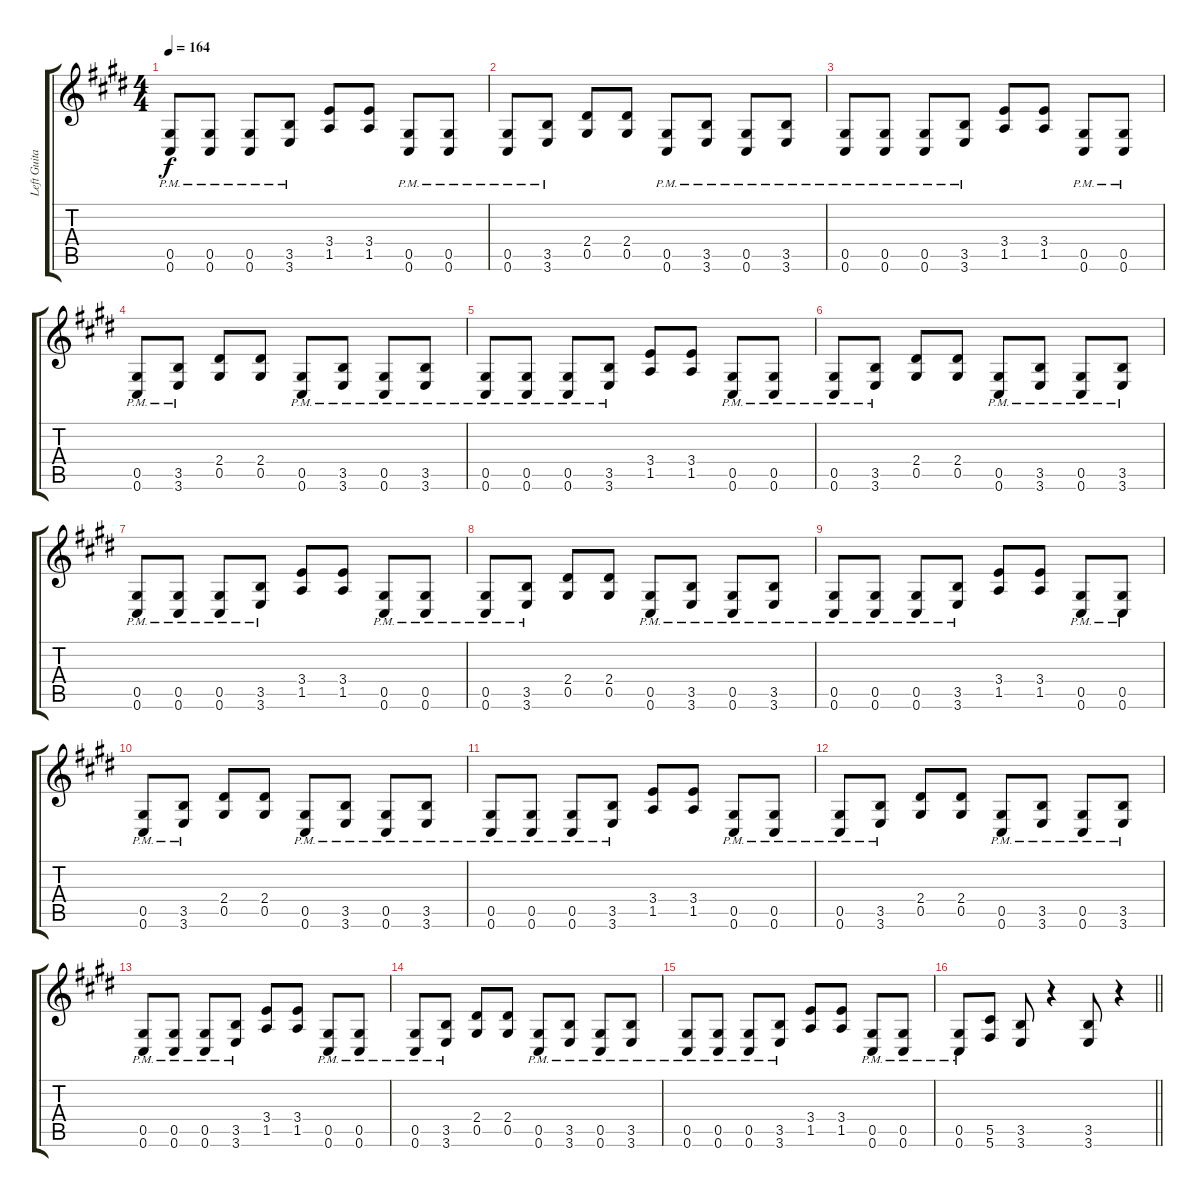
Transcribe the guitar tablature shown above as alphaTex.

\track ("Left Guitar" "Left Guita") {instrument distortionguitar}
\staff {score tabs}
\tuning (Eb4 Bb3 Gb3 Db3 Ab2 Db2) {hide}
\ts (4 4)
\tempo 164
\clef g2
\ks e
(0.5{pm} 0.6{pm}).8{dy f} (0.5{pm} 0.6{pm}).8 (0.5{pm} 0.6{pm}).8 (3.5{pm} 3.6{pm}).8 (3.4 1.5).8 (3.4 1.5).8 (0.5{pm} 0.6{pm}).8 (0.5{pm} 0.6{pm}).8 |
(0.5{pm} 0.6{pm}).8 (3.5{pm} 3.6{pm}).8 (2.4 0.5).8 (2.4 0.5).8 (0.5{pm} 0.6{pm}).8 (3.5{pm} 3.6{pm}).8 (0.5{pm} 0.6{pm}).8 (3.5{pm} 3.6{pm}).8 |
(0.5{pm} 0.6{pm}).8 (0.5{pm} 0.6{pm}).8 (0.5{pm} 0.6{pm}).8 (3.5{pm} 3.6{pm}).8 (3.4 1.5).8 (3.4 1.5).8 (0.5{pm} 0.6{pm}).8 (0.5{pm} 0.6{pm}).8 |
(0.5{pm} 0.6{pm}).8 (3.5{pm} 3.6{pm}).8 (2.4 0.5).8 (2.4 0.5).8 (0.5{pm} 0.6{pm}).8 (3.5{pm} 3.6{pm}).8 (0.5{pm} 0.6{pm}).8 (3.5{pm} 3.6{pm}).8 |
(0.5{pm} 0.6{pm}).8 (0.5{pm} 0.6{pm}).8 (0.5{pm} 0.6{pm}).8 (3.5{pm} 3.6{pm}).8 (3.4 1.5).8 (3.4 1.5).8 (0.5{pm} 0.6{pm}).8 (0.5{pm} 0.6{pm}).8 |
(0.5{pm} 0.6{pm}).8 (3.5{pm} 3.6{pm}).8 (2.4 0.5).8 (2.4 0.5).8 (0.5{pm} 0.6{pm}).8 (3.5{pm} 3.6{pm}).8 (0.5{pm} 0.6{pm}).8 (3.5{pm} 3.6{pm}).8 |
(0.5{pm} 0.6{pm}).8 (0.5{pm} 0.6{pm}).8 (0.5{pm} 0.6{pm}).8 (3.5{pm} 3.6{pm}).8 (3.4 1.5).8 (3.4 1.5).8 (0.5{pm} 0.6{pm}).8 (0.5{pm} 0.6{pm}).8 |
(0.5{pm} 0.6{pm}).8 (3.5{pm} 3.6{pm}).8 (2.4 0.5).8 (2.4 0.5).8 (0.5{pm} 0.6{pm}).8 (3.5{pm} 3.6{pm}).8 (0.5{pm} 0.6{pm}).8 (3.5{pm} 3.6{pm}).8 |
(0.5{pm} 0.6{pm}).8 (0.5{pm} 0.6{pm}).8 (0.5{pm} 0.6{pm}).8 (3.5{pm} 3.6{pm}).8 (3.4 1.5).8 (3.4 1.5).8 (0.5{pm} 0.6{pm}).8 (0.5{pm} 0.6{pm}).8 |
(0.5{pm} 0.6{pm}).8 (3.5{pm} 3.6{pm}).8 (2.4 0.5).8 (2.4 0.5).8 (0.5{pm} 0.6{pm}).8 (3.5{pm} 3.6{pm}).8 (0.5{pm} 0.6{pm}).8 (3.5{pm} 3.6{pm}).8 |
(0.5{pm} 0.6{pm}).8 (0.5{pm} 0.6{pm}).8 (0.5{pm} 0.6{pm}).8 (3.5{pm} 3.6{pm}).8 (3.4 1.5).8 (3.4 1.5).8 (0.5{pm} 0.6{pm}).8 (0.5{pm} 0.6{pm}).8 |
(0.5{pm} 0.6{pm}).8 (3.5{pm} 3.6{pm}).8 (2.4 0.5).8 (2.4 0.5).8 (0.5{pm} 0.6{pm}).8 (3.5{pm} 3.6{pm}).8 (0.5{pm} 0.6{pm}).8 (3.5{pm} 3.6{pm}).8 |
(0.5{pm} 0.6{pm}).8 (0.5{pm} 0.6{pm}).8 (0.5{pm} 0.6{pm}).8 (3.5{pm} 3.6{pm}).8 (3.4 1.5).8 (3.4 1.5).8 (0.5{pm} 0.6{pm}).8 (0.5{pm} 0.6{pm}).8 |
(0.5{pm} 0.6{pm}).8 (3.5{pm} 3.6{pm}).8 (2.4 0.5).8 (2.4 0.5).8 (0.5{pm} 0.6{pm}).8 (3.5{pm} 3.6{pm}).8 (0.5{pm} 0.6{pm}).8 (3.5{pm} 3.6{pm}).8 |
(0.5{pm} 0.6{pm}).8 (0.5{pm} 0.6{pm}).8 (0.5{pm} 0.6{pm}).8 (3.5{pm} 3.6{pm}).8 (3.4 1.5).8 (3.4 1.5).8 (0.5{pm} 0.6{pm}).8 (0.5{pm} 0.6{pm}).8 |
\barLineRight lightlight
(0.5{pm} 0.6{pm}).8 (5.5 5.6).8 (3.5 3.6).8 r.4 (3.5 3.6).8 r.4
